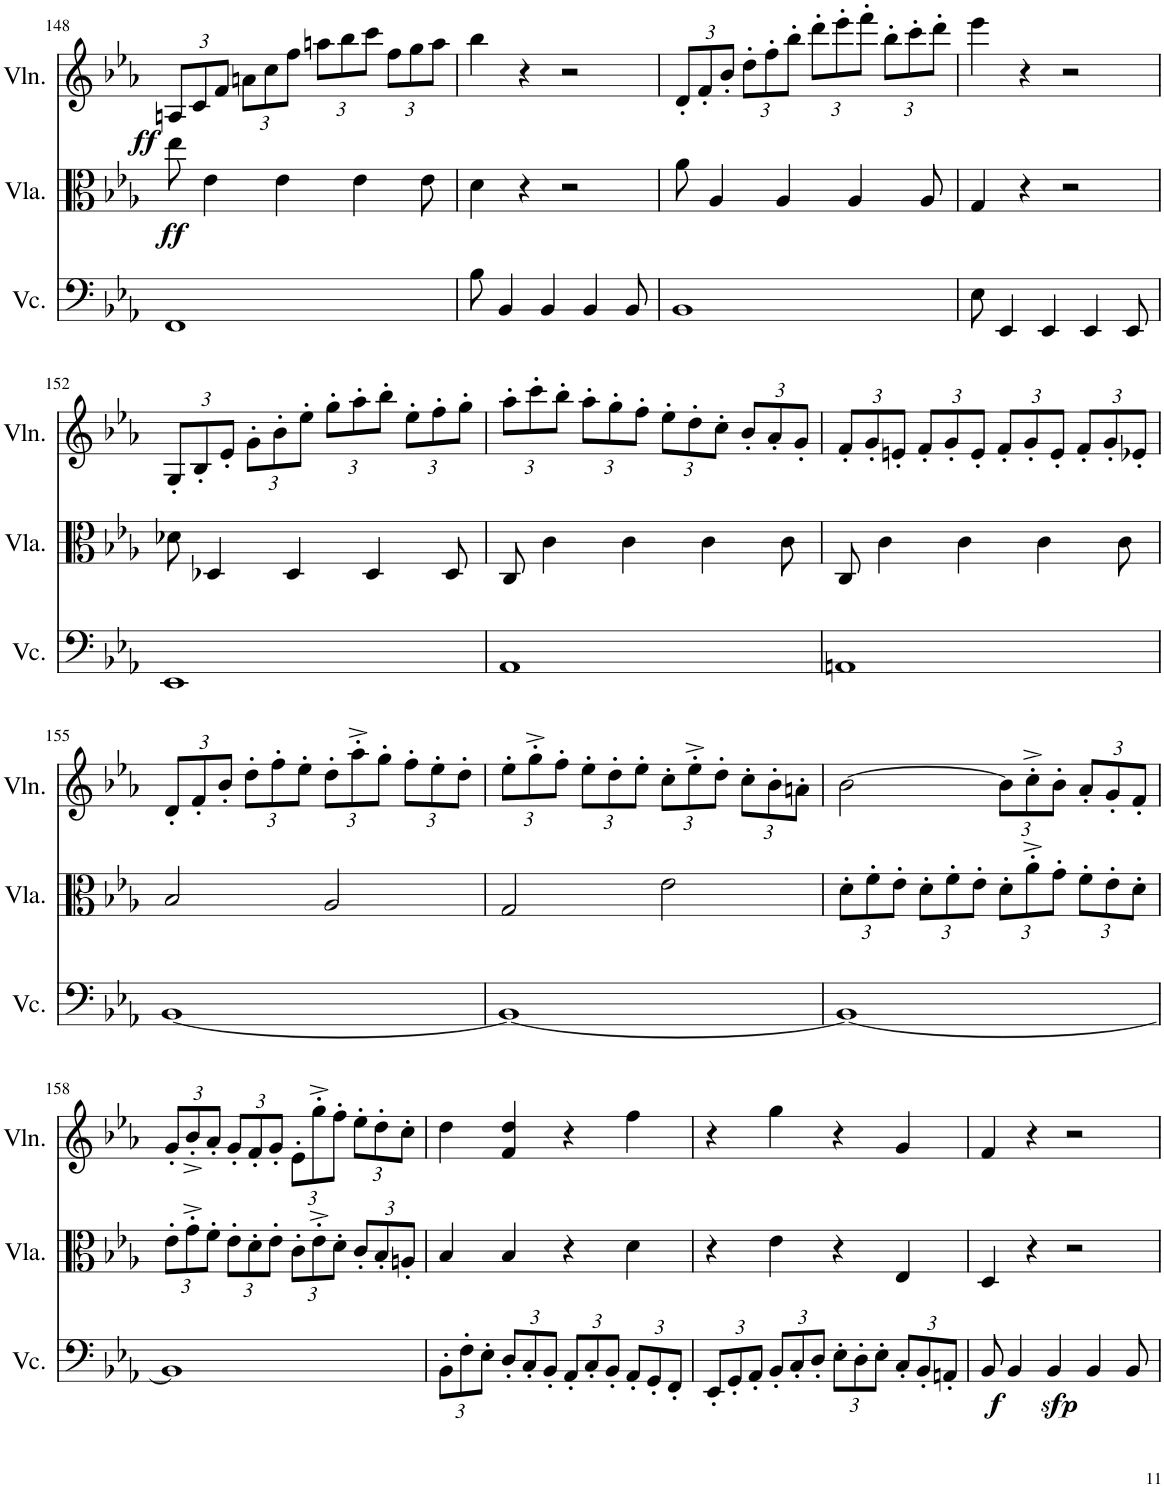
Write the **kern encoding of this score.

**kern	**dynam	**kern	**dynam	**kern	**dynam
*part3	*part3	*part2	*part2	*part1	*part1
*staff3	*staff3	*staff2	*staff2	*staff1	*staff1
*I"Violoncello	*	*I"Viola	*	*I"Violin	*
*I'Vc.	*	*I'Vla.	*	*I'Vln.	*
!!LO:PB:g=z
*clefF4	*	*clefC3	*	*clefG2	*
*k[b-e-a-]	*	*k[b-e-a-]	*	*k[b-e-a-]	*
*M4/4	*	*M4/4	*	*M4/4	*
*met(c)	*	*met(c)	*	*met(c)	*
*	*	*	*	*Xbrackettup	*
=148	=148	=148	=148	=148	=148
!	!	!	!LO:DY:b	!	!LO:DY:b
1FF	.	8ee-\	ff	12An/L	ff
.	.	.	.	12c/	.
.	.	4e-\	.	.	.
.	.	.	.	12f/J	.
.	.	.	.	12an\L	.
.	.	.	.	12cc\	.
.	.	4e-\	.	.	.
.	.	.	.	12ff\J	.
.	.	.	.	12aan\L	.
.	.	.	.	12bb-\	.
.	.	4e-\	.	.	.
.	.	.	.	12ccc\J	.
.	.	.	.	12ff\L	.
.	.	.	.	12gg\	.
.	.	8e-\	.	.	.
.	.	.	.	12aa\J	.
=149	=149	=149	=149	=149	=149
8B-\	.	4d\	.	4bb-\	.
4BB-/	.	.	.	.	.
.	.	4r	.	4r	.
4BB-/	.	.	.	.	.
.	.	2r	.	2r	.
4BB-/	.	.	.	.	.
8BB-/	.	.	.	.	.
=150	=150	=150	=150	=150	=150
1BB-	.	8a-\	.	12d'/L	.
.	.	.	.	12f'/	.
.	.	4A-/	.	.	.
.	.	.	.	12b-'/J	.
.	.	.	.	12dd'\L	.
.	.	.	.	12ff'\	.
.	.	4A-/	.	.	.
.	.	.	.	12bb-'\J	.
.	.	.	.	12ddd'\L	.
.	.	.	.	12eee-'\	.
.	.	4A-/	.	.	.
.	.	.	.	12fff'\J	.
.	.	.	.	12bb-'\L	.
.	.	.	.	12ccc'\	.
.	.	8A-/	.	.	.
.	.	.	.	12ddd'\J	.
=151	=151	=151	=151	=151	=151
8E-\	.	4G/	.	4eee-\	.
4EE-/	.	.	.	.	.
.	.	4r	.	4r	.
4EE-/	.	.	.	.	.
.	.	2r	.	2r	.
4EE-/	.	.	.	.	.
8EE-/	.	.	.	.	.
!!LO:LB:g=z
=152	=152	=152	=152	=152	=152
1EE-	.	8d-X\	.	12G'/L	.
.	.	.	.	12B-'/	.
.	.	4D-X/	.	.	.
.	.	.	.	12e-'/J	.
.	.	.	.	12g'\L	.
.	.	.	.	12b-'\	.
.	.	4D-/	.	.	.
.	.	.	.	12ee-'\J	.
.	.	.	.	12gg'\L	.
.	.	.	.	12aa-'\	.
.	.	4D-/	.	.	.
.	.	.	.	12bb-'\J	.
.	.	.	.	12ee-'\L	.
.	.	.	.	12ff'\	.
.	.	8D-/	.	.	.
.	.	.	.	12gg'\J	.
=153	=153	=153	=153	=153	=153
1AA-	.	8C/	.	12aa-'\L	.
.	.	.	.	12ccc'\	.
.	.	4c\	.	.	.
.	.	.	.	12bb-'\J	.
.	.	.	.	12aa-'\L	.
.	.	.	.	12gg'\	.
.	.	4c\	.	.	.
.	.	.	.	12ff'\J	.
.	.	.	.	12ee-'\L	.
.	.	.	.	12dd'\	.
.	.	4c\	.	.	.
.	.	.	.	12cc'\J	.
.	.	.	.	12b-'/L	.
.	.	.	.	12a-'/	.
.	.	8c\	.	.	.
.	.	.	.	12g'/J	.
=154	=154	=154	=154	=154	=154
1AAn	.	8C/	.	12f'/L	.
.	.	.	.	12g'/	.
.	.	4c\	.	.	.
.	.	.	.	12en'/J	.
.	.	.	.	12f'/L	.
.	.	.	.	12g'/	.
.	.	4c\	.	.	.
.	.	.	.	12e'/J	.
.	.	.	.	12f'/L	.
.	.	.	.	12g'/	.
.	.	4c\	.	.	.
.	.	.	.	12e'/J	.
.	.	.	.	12f'/L	.
.	.	.	.	12g'/	.
.	.	8c\	.	.	.
.	.	.	.	12e-X'/J	.
!!LO:LB:g=z
=155	=155	=155	=155	=155	=155
[1BB-	.	2B-/	.	12d'/L	.
.	.	.	.	12f'/	.
.	.	.	.	12b-'/J	.
.	.	.	.	12dd'\L	.
.	.	.	.	12ff'\	.
.	.	.	.	12ee-'\J	.
.	.	2A-/	.	12dd'\L	.
.	.	.	.	12aa-'^\	.
.	.	.	.	12gg'\J	.
.	.	.	.	12ff'\L	.
.	.	.	.	12ee-'\	.
.	.	.	.	12dd'\J	.
=156	=156	=156	=156	=156	=156
1BB-_	.	2G/	.	12ee-'\L	.
.	.	.	.	12gg'^\	.
.	.	.	.	12ff'\J	.
.	.	.	.	12ee-'\L	.
.	.	.	.	12dd'\	.
.	.	.	.	12ee-'\J	.
.	.	2e-\	.	12cc'\L	.
.	.	.	.	12ee-'^\	.
.	.	.	.	12dd'\J	.
.	.	.	.	12cc'\L	.
.	.	.	.	12b-'\	.
.	.	.	.	12an'\J	.
=157	=157	=157	=157	=157	=157
*	*	*Xbrackettup	*	*	*
1BB-_	.	12d'\L	.	[2b-\	.
.	.	12f'\	.	.	.
.	.	12e-'\J	.	.	.
.	.	12d'\L	.	.	.
.	.	12f'\	.	.	.
.	.	12e-'\J	.	.	.
.	.	12d'\L	.	12b-\L]	.
.	.	12a-'^\	.	12cc'^\	.
.	.	12g'\J	.	12b-'\J	.
.	.	12f'\L	.	12a-'/L	.
.	.	12e-'\	.	12g'/	.
.	.	12d'\J	.	12f'/J	.
!!LO:LB:g=z
=158	=158	=158	=158	=158	=158
1BB-]	.	12e-'\L	.	12g'/L	.
.	.	12g'^\	.	12b-'^/	.
.	.	12f'\J	.	12a-'/J	.
.	.	12e-'\L	.	12g'/L	.
.	.	12d'\	.	12f'/	.
.	.	12e-'\J	.	12g'/J	.
.	.	12c'\L	.	12e-'\L	.
.	.	12e-'^\	.	12gg'^\	.
.	.	12d'\J	.	12ff'\J	.
.	.	12c'/L	.	12ee-'\L	.
.	.	12B-'/	.	12dd'\	.
.	.	12An'/J	.	12cc'\J	.
=159	=159	=159	=159	=159	=159
*Xbrackettup	*	*	*	*	*
12BB-'\L	.	4B-/	.	4dd\	.
12F'\	.	.	.	.	.
12E-'\J	.	.	.	.	.
12D'/L	.	4B-/	.	4f/ 4dd/	.
12C'/	.	.	.	.	.
12BB-'/J	.	.	.	.	.
12AA-'/L	.	4r	.	4r	.
12C'/	.	.	.	.	.
12BB-'/J	.	.	.	.	.
12AA-'/L	.	4d\	.	4ff\	.
12GG'/	.	.	.	.	.
12FF'/J	.	.	.	.	.
=160	=160	=160	=160	=160	=160
12EE-'/L	.	4r	.	4r	.
12GG'/	.	.	.	.	.
12AA-'/J	.	.	.	.	.
12BB-'/L	.	4e-\	.	4gg\	.
12C'/	.	.	.	.	.
12D'/J	.	.	.	.	.
12E-'\L	.	4r	.	4r	.
12D'\	.	.	.	.	.
12E-'\J	.	.	.	.	.
12C'/L	.	4E-/	.	4g/	.
12BB-'/	.	.	.	.	.
12AAn'/J	.	.	.	.	.
=161	=161	=161	=161	=161	=161
!	!LO:DY:b	!	!	!	!
8BB-/	f	4D/	.	4f/	.
4BB-/	.	.	.	.	.
.	.	4r	.	4r	.
!	!LO:DY:b	!	!	!	!
4BB-/	sfp	.	.	.	.
.	.	2r	.	2r	.
4BB-/	.	.	.	.	.
8BB-/	.	.	.	.	.
=	=	=	=	=	=
*-	*-	*-	*-	*-	*-
